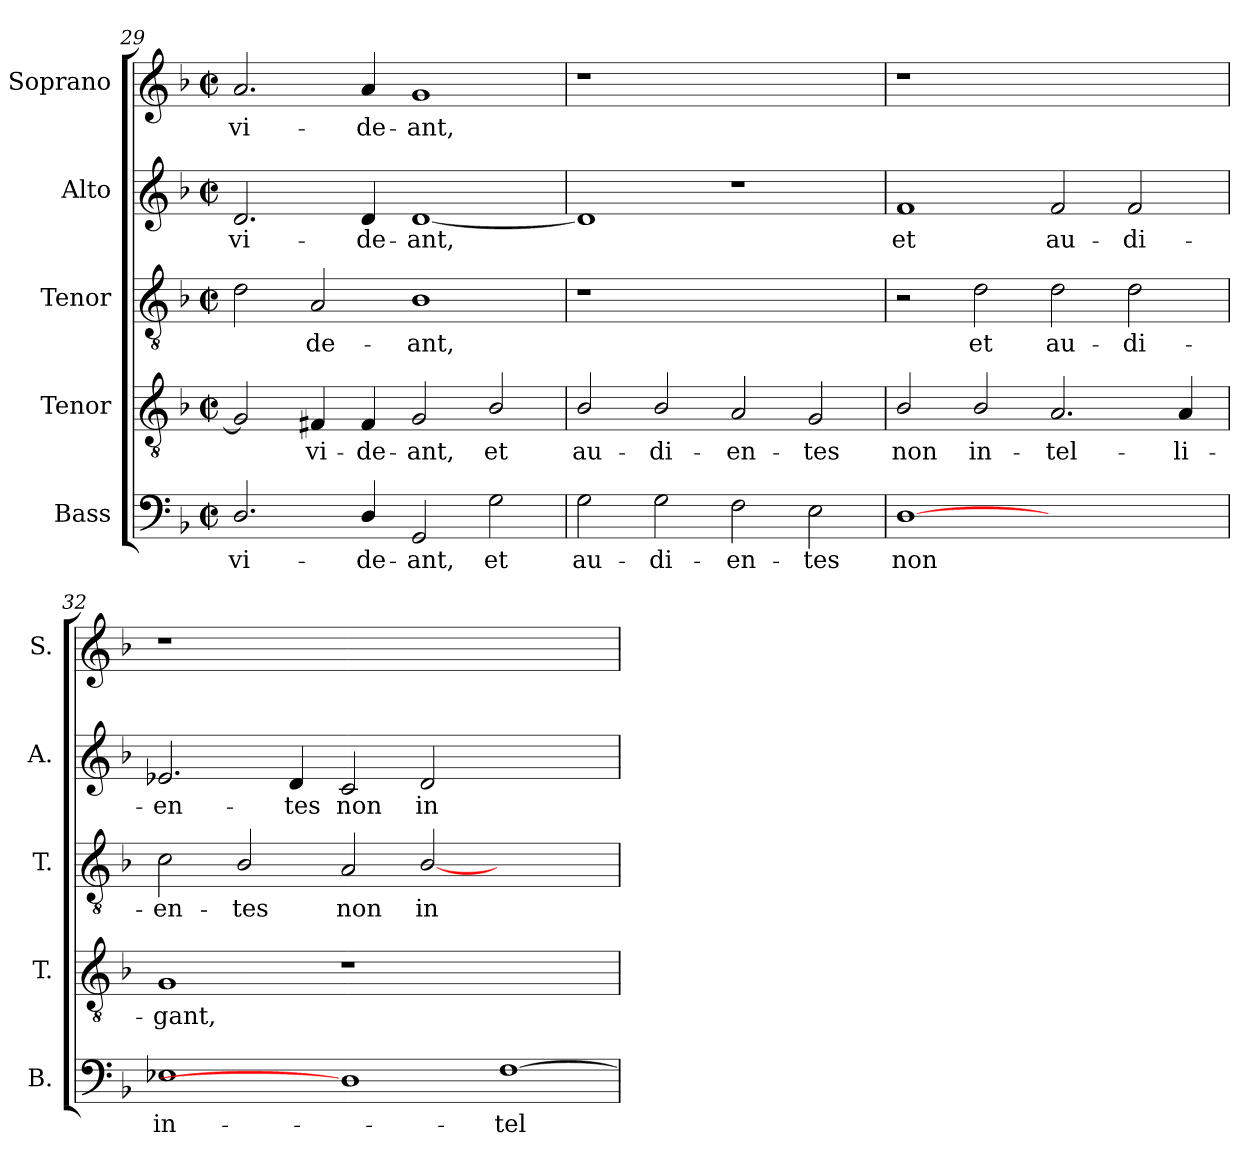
**kern	**text	**kern	**text	**kern	**text	**kern	**text	**kern	**text
*part5	*part5	*part4	*part4	*part3	*part3	*part2	*part2	*part1	*part1
*staff5	*staff5	*staff4	*staff4	*staff3	*staff3	*staff2	*staff2	*staff1	*staff1
*I"Bass	*	*I"Tenor	*	*I"Tenor	*	*I"Alto	*	*I"Soprano	*
*I'B.	*	*I'T.	*	*I'T.	*	*I'A.	*	*I'S.	*
*clefF4	*	*clefGv2	*	*clefGv2	*	*clefG2	*	*clefG2	*
*	*	*ITrd7c12	*	*ITrd7c12	*	*	*	*	*
*k[b-]	*	*k[b-]	*	*k[b-]	*	*k[b-]	*	*k[b-]	*
*F:	*	*F:	*	*F:	*	*F:	*	*F:	*
*M2/2	*	*M2/2	*	*M2/2	*	*M2/2	*	*M2/2	*
*met(c|)	*	*met(c|)	*	*met(c|)	*	*met(c|)	*	*met(c|)	*
=29	=29	=29	=29	=29	=29	=29	=29	=29	=29
!	!LO:LY:b:color=#000000	!	!	!	!	!	!	!	!
!	!	!	!	!	!	!	!LO:LY:b:color=#000000	!	!
!	!	!	!	!	!	!	!	!	!LO:LY:b:color=#000000
2.Di/	vi-	2GGi/]	.	2Di\	.	2.di/	vi-	2.ai/	vi-
!	!	!	!LO:LY:b:color=#000000	!	!	!	!	!	!
!	!	!	!	!	!LO:LY:b:color=#000000	!	!	!	!
.	.	4FF#Xi/	vi-	2AAi/	-de-	.	.	.	.
!	!LO:LY:b:color=#000000	!	!	!	!	!	!	!	!
!	!	!	!LO:LY:b:color=#000000	!	!	!	!	!	!
!	!	!	!	!	!	!	!LO:LY:b:color=#000000	!	!
!	!	!	!	!	!	!	!	!	!LO:LY:b:color=#000000
4Di/	-de-	4FF#i/	-de-	.	.	4di/	-de-	4ai/	-de-
!	!LO:LY:b:color=#000000	!	!	!	!	!	!	!	!
!	!	!	!LO:LY:b:color=#000000	!	!	!	!	!	!
!	!	!	!	!	!LO:LY:b:color=#000000	!	!	!	!
!	!	!	!	!	!	!	!LO:LY:b:color=#000000	!	!
!	!	!	!	!	!	!	!	!	!LO:LY:b:color=#000000
2GGi/	-ant,	2GGi/	-ant,	1BB-i	-ant,	[1di	-ant,	1gi	-ant,
!	!LO:LY:b:color=#000000	!	!	!	!	!	!	!	!
!	!	!	!LO:LY:b:color=#000000	!	!	!	!	!	!
2Gi\	et	2BB-i/	et	.	.	.	.	.	.
!!LO:LB:g=z
=30	=30	=30	=30	=30	=30	=30	=30	=30	=30
!	!LO:LY:b:color=#000000	!	!	!	!	!	!	!	!
!	!	!	!LO:LY:b:color=#000000	!LO:N:vis=1	!	!	!	!LO:N:vis=1	!
2Gi\	au-	2BB-i/	au-	1r	.	1di]	.	1r	.
!	!LO:LY:b:color=#000000	!	!	!	!	!	!	!	!
!	!	!	!LO:LY:b:color=#000000	!	!	!	!	!	!
2Gi\	-di-	2BB-i/	-di-	.	.	.	.	.	.
!	!LO:LY:b:color=#000000	!	!	!	!	!	!	!	!
!	!	!	!LO:LY:b:color=#000000	!	!	!	!	!	!
2Fi\	-en-	2AAi/	-en-	1ryy	.	1r	.	1ryy	.
!	!LO:LY:b:color=#000000	!	!	!	!	!	!	!	!
!	!	!	!LO:LY:b:color=#000000	!	!	!	!	!	!
2Ei\	-tes	2GGi/	-tes	.	.	.	.	.	.
=31	=31	=31	=31	=31	=31	=31	=31	=31	=31
!	!LO:LY:b:color=#000000	!	!	!	!	!	!	!	!
!	!	!	!LO:LY:b:color=#000000	!	!	!	!	!	!
!	!	!	!	!	!	!	!LO:LY:b:color=#000000	!LO:N:vis=1	!
[1Di	non	2BB-i/	non	2r	.	1fi	et	1r	.
!	!	!	!LO:LY:b:color=#000000	!	!	!	!	!	!
!	!	!	!	!	!LO:LY:b:color=#000000	!	!	!	!
.	.	2BB-i/	in-	2Di\	et	.	.	.	.
!	!	!	!LO:LY:b:color=#000000	!	!	!	!	!	!
!	!	!	!	!	!LO:LY:b:color=#000000	!	!	!	!
!	!	!	!	!	!	!	!LO:LY:b:color=#000000	!	!
1ryy	.	2.AAi/	-tel-	2Di\	au-	2fi/	au-	1ryy	.
!	!	!	!	!	!LO:LY:b:color=#000000	!	!	!	!
!	!	!	!	!	!	!	!LO:LY:b:color=#000000	!	!
.	.	.	.	2Di\	-di-	2fi/	-di-	.	.
!	!	!	!LO:LY:b:color=#000000	!	!	!	!	!	!
.	.	4AAi/	-li-	.	.	.	.	.	.
=32	=32	=32	=32	=32	=32	=32	=32	=32	=32
!	!LO:LY:b:color=#000000	!	!	!	!	!	!	!	!
!	!	!	!LO:LY:b:color=#000000	!	!	!	!	!	!
!	!	!	!	!	!LO:LY:b:color=#000000	!	!	!	!
!	!	!	!	!	!	!	!LO:LY:b:color=#000000	!LO:N:vis=1	!
1E-Xi	in-	1GGi	-gant,	2Ci\	-en-	2.e-Xi/	-en-	1r	.
!	!	!	!	!	!LO:LY:b:color=#000000	!	!	!	!
.	.	.	.	2BB-i/	-tes	.	.	.	.
!	!	!	!	!	!	!	!LO:LY:b:color=#000000	!	!
.	.	.	.	.	.	4di/	-tes	.	.
!	!	!	!	!	!LO:LY:b:color=#000000	!	!	!	!
!	!	!	!	!	!	!	!LO:LY:b:color=#000000	!	!
1Di]	.	1r	.	2AAi/	non	2ci/	non	0ryy	.
!	!	!	!	!	!LO:LY:b:color=#000000	!	!	!	!
!	!	!	!	!	!	!	!LO:LY:b:color=#000000	!	!
.	.	.	.	[2BB-i/	in-	2di/	in-	.	.
!	!LO:LY:b:color=#000000	!	!	!	!	!	!	!	!
[1Fi	-tel-	1ryy	.	1ryy	.	1ryy	.	.	.
=	=	=	=	=	=	=	=	=	=
*-	*-	*-	*-	*-	*-	*-	*-	*-	*-
